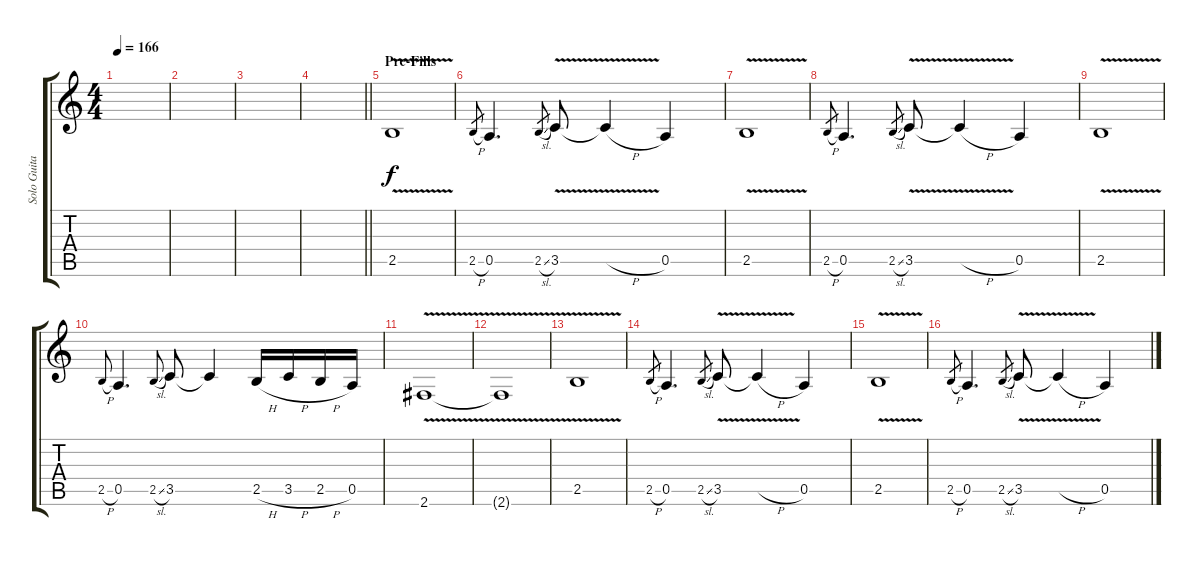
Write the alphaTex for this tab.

\track ("Solo Guitar" "Solo Guita") {instrument overdrivenguitar}
\staff {score tabs}
\tuning (E4 B3 G3 D3 A2 E2) {hide}
\ts (4 4)
\tempo 166
\clef g2
\ks c
|
|
|
\barLineRight lightlight
|
\section ("" "Pre-Fills")
2.5{v}.1{volume 16 instrument overdrivenguitar} |
2.5{h}.8{gr} 0.5.4{d} 2.5{sl}.8{gr} 3.5{v}.8 3.5{v h t}.4 0.5.4 |
2.5{v}.1 |
2.5{h}.8{gr} 0.5.4{d} 2.5{sl}.8{gr} 3.5{v}.8 3.5{v h t}.4 0.5.4 |
2.5{v}.1 |
2.5{h}.8{gr onbeat} 0.5.4{d} 2.5{sl}.8{gr onbeat} 3.5.8 3.5{t}.4 2.5{h}.16 3.5{h}.16 2.5{h}.16 0.5.16 |
2.6{v}.1 |
2.6{t}.1 |
2.5{v}.1{volume 16} |
2.5{h}.8{gr} 0.5.4{d} 2.5{sl}.8{gr} 3.5{v}.8 3.5{v h t}.4 0.5.4 |
2.5{v}.1 |
2.5{h}.8{gr} 0.5.4{d} 2.5{sl}.8{gr} 3.5{v}.8 3.5{v h t}.4 0.5.4
